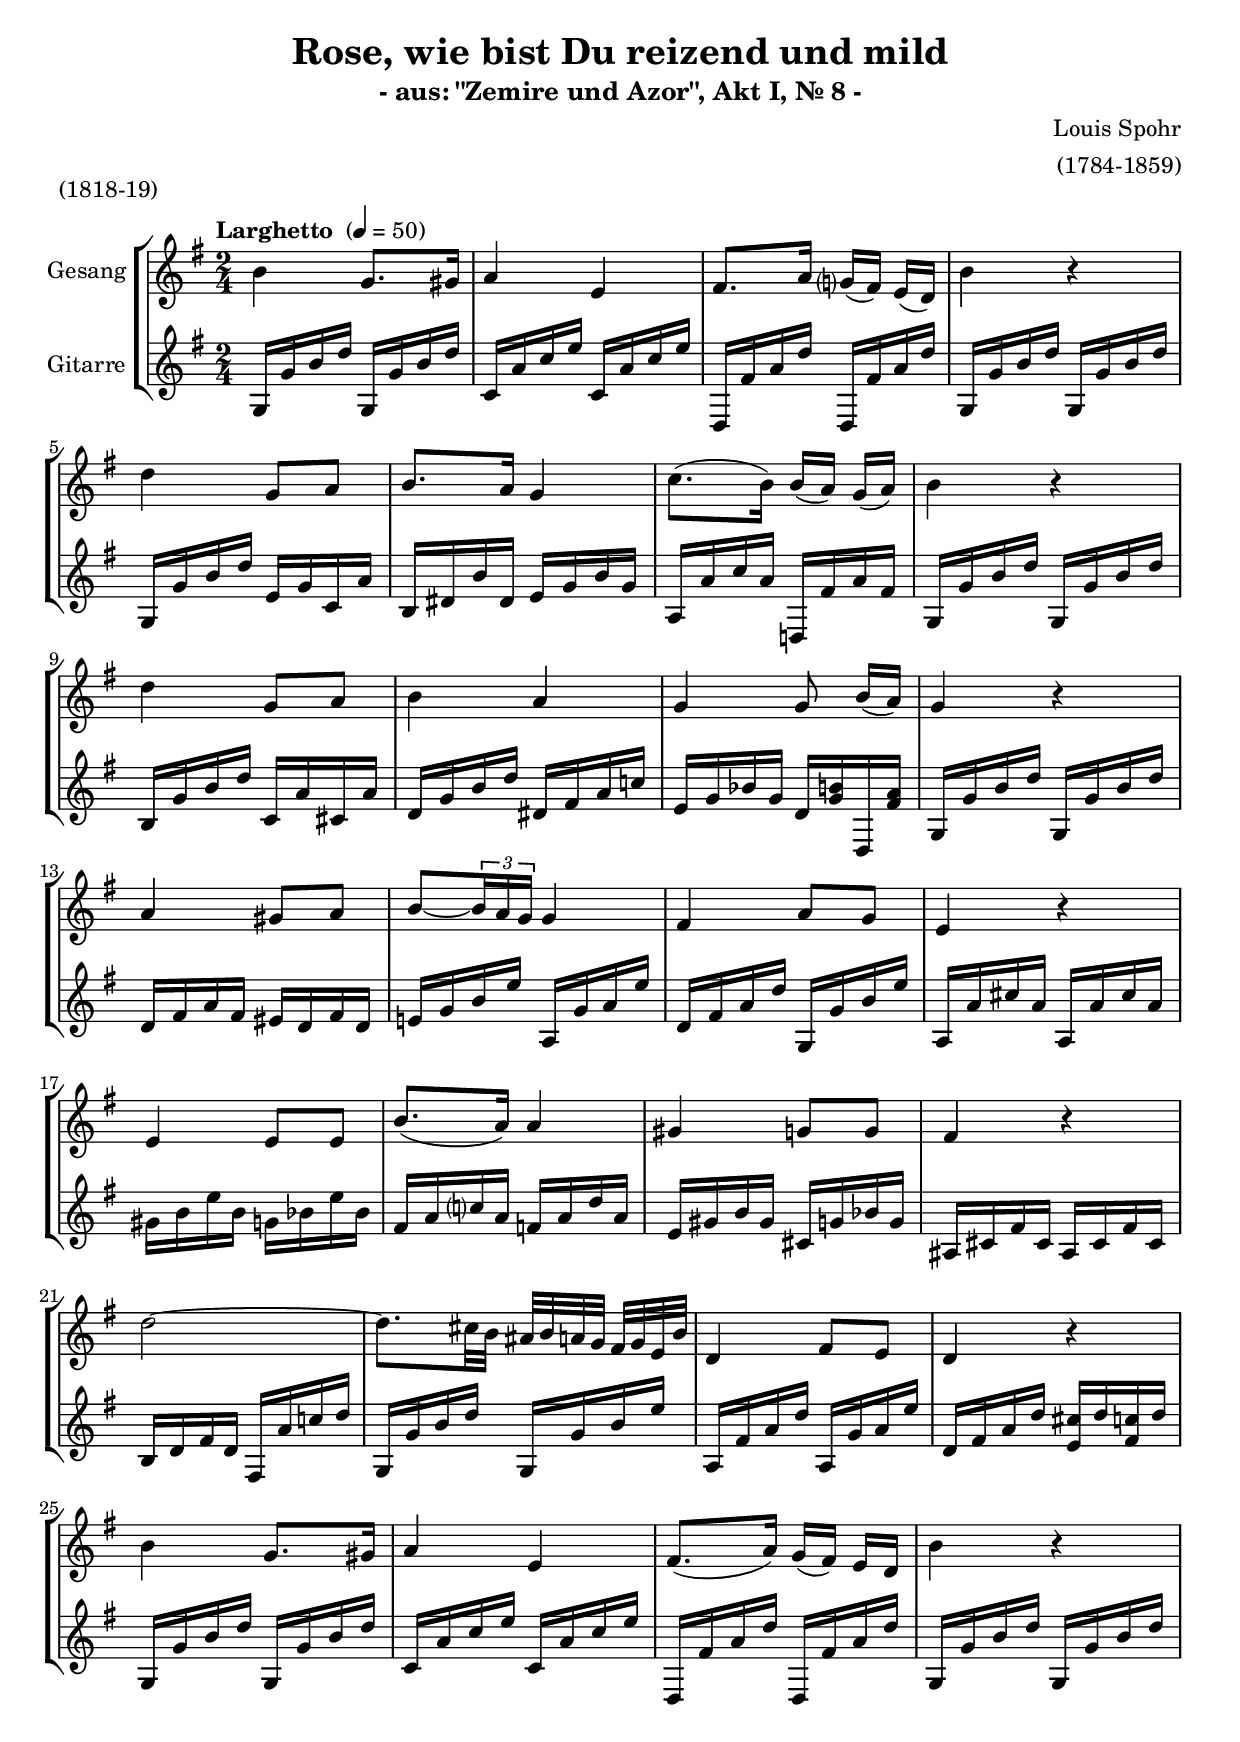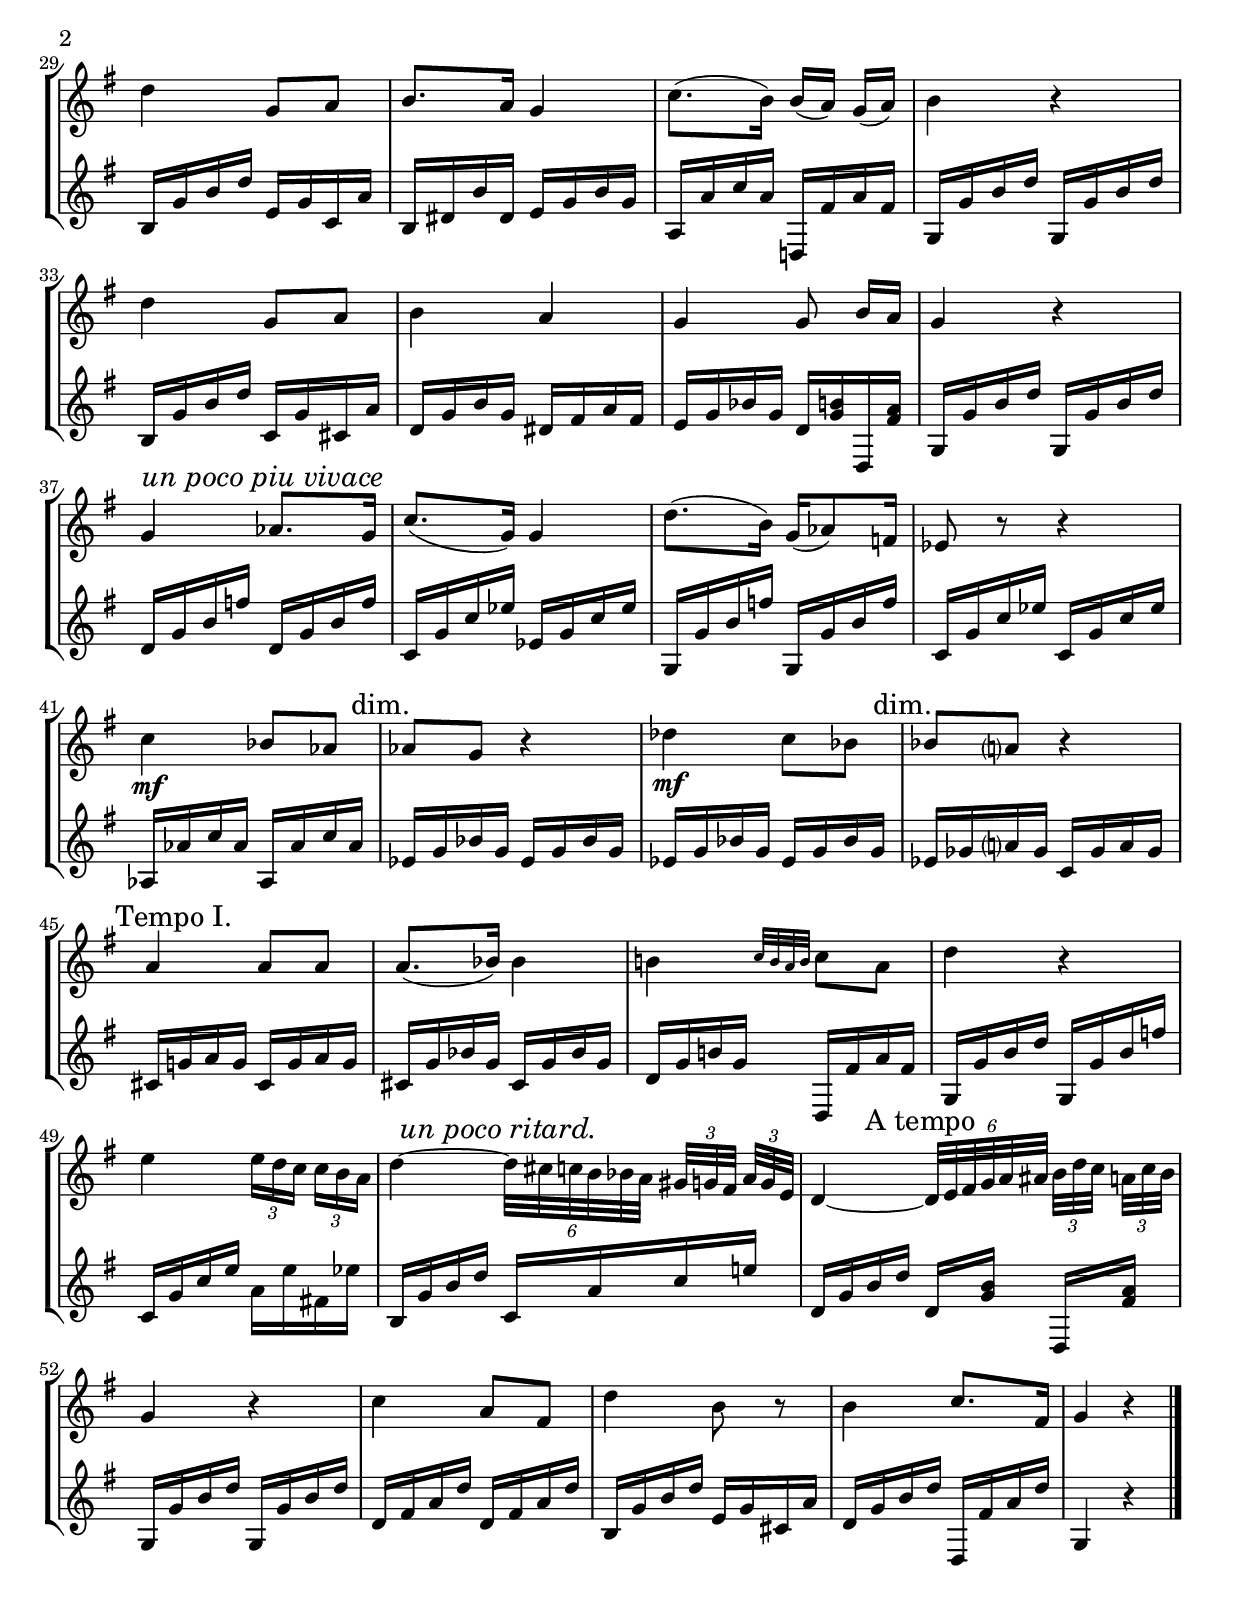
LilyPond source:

\version "2.16.2"
\include "deutsch.ly"
  
#(set-global-staff-size 20)

\header {
  title     = "Rose, wie bist Du reizend und mild"
  subtitle  = "- aus: \"Zemire und Azor\", Akt I, Nr. 8 -"
  composer  = "Louis Spohr"
  arranger  = "(1784-1859)"
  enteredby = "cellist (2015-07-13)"
  piece     = "(1818-19)"
}

voiceconsts = {
  \key a \major
  \clef "treble"
  \time 2/4
% \numericTimeSignature
  \compressFullBarRests
  \tempo "Larghetto " 4=50
}

%minstr = "harpsichord"
mihi = "string ensemble 1"
%minstr = "accordion"
milo = "drawbar organ"
mivc = "voice oohs"
migi = "acoustic guitar (steel)"

atem = \mark \markup "A tempo"
dim  = \mark \markup "dim."
tepr = \mark \markup "Tempo I."
uppv = \mark \markup \italic "un poco piu vivace"
upri = \mark \markup \italic "un poco ritard."

va = \relative c'' {
  \voiceconsts

  cis4 a8. ais16
  h4 fis
  gis8. h16 a?[( gis)] fis( e)
  cis'4 r
  e a,8 h
  cis8. h16 a4

  d8.( cis16) cis[( h)] a( h)
  cis4 r
  e a,8 h
  cis4 h
  a a8 cis16[( h)]
  a4 r
  h ais8 h

  cis8~ \times 2/3 { cis16 h a } a4
  gis h8 a
  fis4 r
  fis fis8 fis
  cis'8.( h16) h4
  ais a8 a
  gis4 r

  e'2~
  e8. dis32 cis his[ cis h a] gis a fis cis'
  e,4 gis8 fis
  e4 r
  cis' a8. ais16
  h4 fis

  gis8.( h16) a[( gis)] fis e
  cis'4 r
  e a,8 h
  cis8. h16 a4
  d8.( cis16) cis[( h)] a( h)
  cis4 r
  e a,8 h

  cis4 h
  a a8 cis16[ h]
  a4 r
  a \uppv b8. a16
  d8.( a16) a4
  e'8.( cis16) a( b8) g16
  f8 r r4

  d'4\mf c8 b
  \dim b a r4
  es'\mf d8 c
  \dim c h? r4
  \tepr h4 h8 h
  h8.( c16) c4
  cis!4 \grace { d32 cis h cis } d8 h

  e4 r
  fis \times 2/3 { fis16[ e d] } \times 2/3 { d cis h }
  e4~ \upri \times 4/6 { e32 dis d cis c h }  \times 2/3 { ais[ a gis] } \times 2/3 { h a fis }
  e4~ \atem \times 4/6 { e32 fis gis a h his }  \times 2/3 { cis[ e d] } \times 2/3 { h d cis }

  a4 r
  d h8 gis
  e'4 cis8 r
  cis4 d8. gis,16
  a4 r \bar "|."
}

vb = \relative c' {
  \voiceconsts

  a16 a' cis e a,, a' cis e
  d, h' d fis d, h' d fis
  e,, gis' h e e,, gis' h e
  a,, a' cis e a,, a' cis e
  a,, a' cis e fis, a d, h'
  cis, eis cis' eis, fis a cis a

  h, h' d h e,,! gis' h gis
  a, a' cis e a,, a' cis e
  cis, a' cis e d, h' dis, h'
  e, a cis e eis, gis h d!
  fis, a c a e <a cis> e, <gis' h>
  a, a' cis e a,, a' cis e
  e, gis h gis fisis e gis e

  fis! a cis fis h,, a' h fis'
  e, gis h e a,, a' cis fis
  h,, h' dis h h, h' dis h
  ais cis fis cis a c fis c
  gis h d? h g h e h
  fis ais cis ais dis, a' c a
  his, dis gis dis his dis gis dis

  cis e gis e gis, h' d! e
  a,, a' cis e a,, a' cis fis
  h,, gis' h e h, a' h fis'
  e, gis h e <fis, dis'> e' <gis, d'> e'
  a,, a' cis e a,, a' cis e
  d, h' d fis d, h' d fis

  e,, gis' h e e,, gis' h e
  a,, a' cis e a,, a' cis e
  cis, a' cis e fis, a d, h'
  cis, eis cis' eis, fis a cis a
  h, h' d h e,,! gis' h gis
  a, a' cis e a,, a' cis e
  cis, a' cis e d, a' dis, h'

  e, a cis a eis gis h gis
  fis a c a e <a cis> e, <gis' h>
  a, a' cis e a,, a' cis e
  e, a cis g' \uppv e, a cis g'
  d, a' d f f, a d f
  a,, a' cis g' a,, a' cis g'
  d, a' d f d, a' d f

  b,, b' d b b, b' d b
  \dim f a c a f a c a
  f a c a f a c a
  \dim f as h? as d, as' h as
  \tepr dis, a'! h a dis, a' h a
  dis, a' c a dis, a' c a
  e a cis! a e, gis' h gis

  a, a' cis e a,, a' cis g'
  d, a' d fis h, fis' gis,! f'
  cis, a' cis e \upri d, h' d fis!
  e, a cis e \atem e,[ <a cis>] e, <gis' h>

  a, a' cis e a,, a' cis e
  e, gis h e e, gis h e
  cis, a' cis e fis, a dis, h'
  e, a cis e e,, gis' h e
  a,,4 r \bar "|."
}


music = \new StaffGroup <<
      \new Staff {
	\set Staff.midiInstrument = \mivc
	\set Staff.instrumentName = \markup \center-column { "Gesang" }
	\transpose a g { \va }
      }

      \new Staff {
	\set Staff.midiInstrument = \migi
	\set Staff.instrumentName = \markup \center-column { "Gitarre" }
	\transpose a g { \vb }
      }
>>

\book {
  \score {
    \music
    \layout {}
  }

  \score {
    \unfoldRepeats \music

    \midi {
      \context {
        \Score
      }
    }
  }
}
